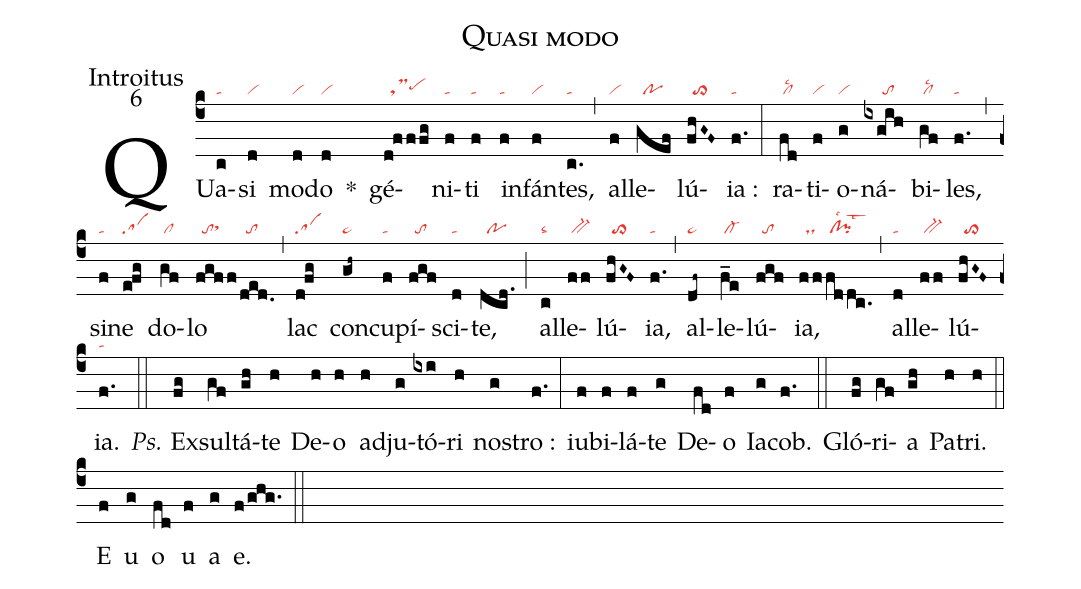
name:Quasi modo;
office-part:Introitus;
mode:6;
nabc-lines:1;
%%
(c4) QU{a}(c|ta)si(d|vi) mo(d|vi)do(d|vi) *()
gé(d!fffg|//tsMpehh)ni(f|ta)ti(f|ta) in(f|ta)fán(f|vi)tes,(c.|ta) (,)
al(f|vi)le(gef|//po)lú(fhG~F~|//to>){ia} :(f.|ta) (:)
ra(fd|/cllsc2)ti(f|vi)o(g|vi)ná(ixgih|//////to)bi(gf|/cllsc2)les,(f.|ta) (,)
si(f|ta)ne(efg|sa) do(gf|/cl)lo(fgff|//tosthh|/ded.|//to) (,)
lac(d!fg|sa) con(gh~|pe~)cu(f|ta)pí(fgf|//to)sci(d|ta)te,(dcd.|//po) (;)
al(c|talsc2)le(ff|/bv-)lú(fhG~F~|//to>){ia},(f.|ta) (,)
al(df~|pe~)le(f_e|/cl-)lú(fgf|//to){ia},(ff|//ds|fddc.|/cl!pilsc1lst3) (,)
al(d|ta)le(ff|/bv-)lú(fhG~F~|//to>){ia}.(f.|ta) (::)

<i>Ps.</i> Ex(fg)sul(gf)tá(gh)te(h) De(h)o(h) ad(h)ju(g)tó(ixi)ri(h) no(g)stro :(f.) (:)
iu(f)bi(f)lá(f)te(g) De(fd)o(f) Ia(g)cob.(f.) (::)
Gló(fg)ri(gf)a(gh) Pa(h)tri.(h) (::)
<eu>E(f) u(g) o(fd) u(f) a(g) e.</eu>(f/ghg.) (::)
